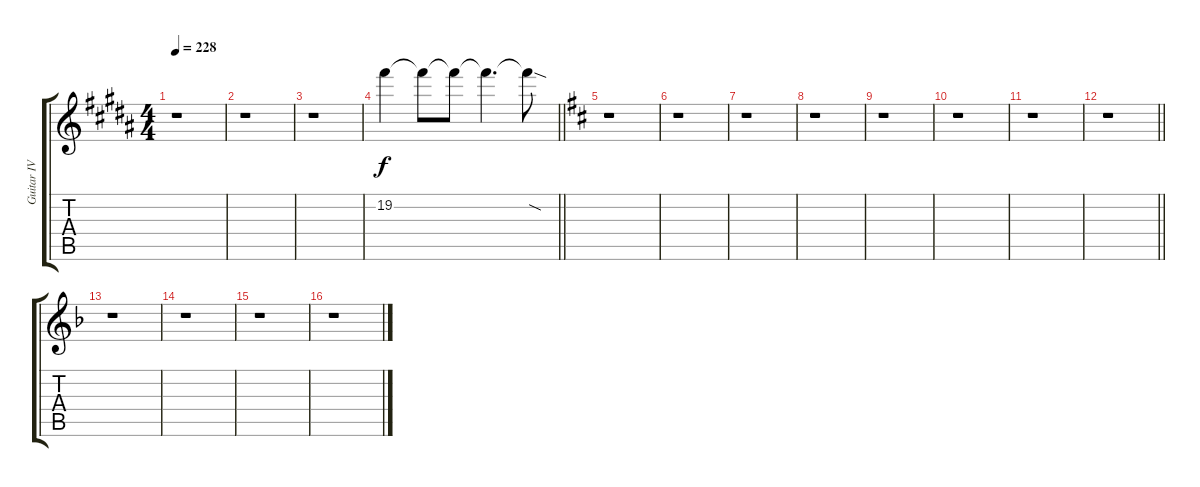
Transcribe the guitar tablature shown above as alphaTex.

\track ("Guitar IV" "Guitar IV") {instrument distortionguitar}
\staff {score tabs}
\tuning (E4 B3 G3 D3 A2 E2) {hide}
\ts (4 4)
\tempo 228
\clef g2
\ks g#minor
r.1{dy f} |
r.1 |
\ks b
r.1 |
\barLineRight lightlight
\ks g#minor
19.2.4 19.2{t}.8 19.2{t}.8 19.2{t}.4{d} 19.2{sod t}.8 |
\ks d
r.1 |
r.1 |
r.1 |
r.1 |
r.1 |
r.1 |
r.1 |
\barLineRight lightlight
r.1 |
\ks f
r.1 |
r.1 |
r.1 |
r.1
